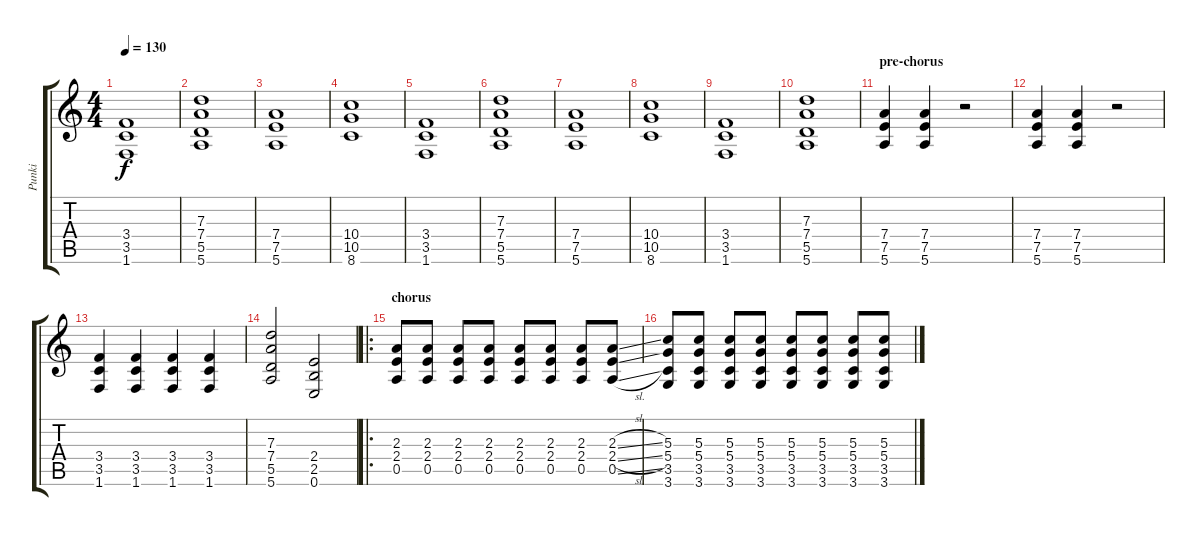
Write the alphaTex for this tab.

\track ("Punki" "Punki") {instrument distortionguitar}
\staff {score tabs}
\tuning (E4 B3 G3 D3 A2 E2) {hide}
\ts (4 4)
\tempo 130
\clef g2
\ks c
(3.4 3.5 1.6).1{dy f} |
(7.3 7.4 5.5 5.6).1 |
(7.4 7.5 5.6).1{volume 10} |
(10.4 10.5 8.6).1 |
(3.4 3.5 1.6).1 |
(7.3 7.4 5.5 5.6).1 |
(7.4 7.5 5.6).1{volume 10} |
(10.4 10.5 8.6).1 |
(3.4 3.5 1.6).1 |
(7.3 7.4 5.5 5.6).1 |
\section ("" "pre-chorus")
(7.4 7.5 5.6).4{volume 12} (7.4 7.5 5.6).4 r.2 |
(7.4 7.5 5.6).4 (7.4 7.5 5.6).4 r.2 |
(3.4 3.5 1.6).4 (3.4 3.5 1.6).4 (3.4 3.5 1.6).4 (3.4 3.5 1.6).4 |
(7.3 7.4 5.5 5.6).2 (2.4 2.5 0.6).2 |
\ro
\section ("" "chorus")
(2.3 2.4 0.5).8 (2.3 2.4 0.5).8 (2.3 2.4 0.5).8 (2.3 2.4 0.5).8 (2.3 2.4 0.5).8 (2.3 2.4 0.5).8 (2.3 2.4 0.5).8 (2.3{sl} 2.4{sl} 0.5{sl}).8 |
(5.3 5.4 3.5 3.6).8 (5.3 5.4 3.5 3.6).8 (5.3 5.4 3.5 3.6).8 (5.3 5.4 3.5 3.6).8 (5.3 5.4 3.5 3.6).8 (5.3 5.4 3.5 3.6).8 (5.3 5.4 3.5 3.6).8 (5.3 5.4 3.5 3.6).8
